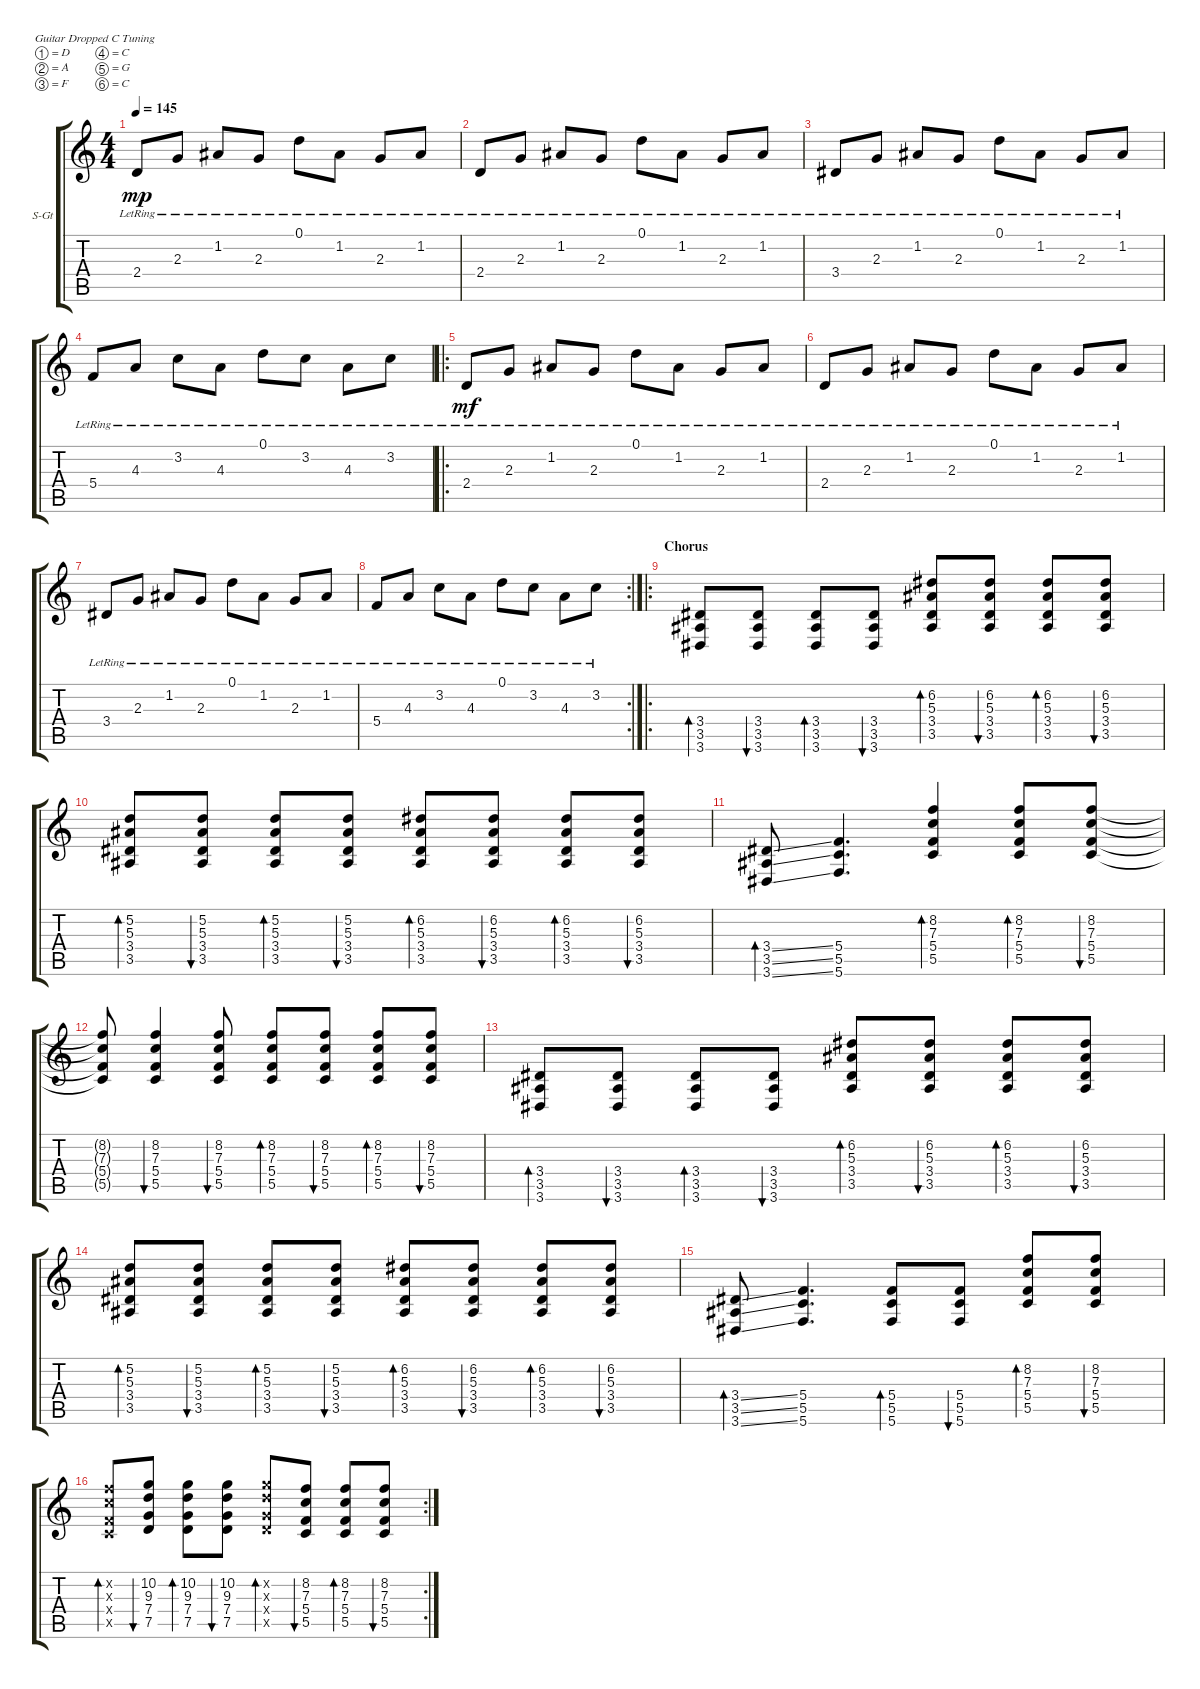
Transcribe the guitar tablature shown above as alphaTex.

\defaultSystemsLayout 4
\bracketExtendMode groupsimilarinstruments
\firstSystemTrackNameOrientation horizontal
\otherSystemsTrackNameOrientation horizontal
\track ("Matt" "S-Gt") {instrument acousticguitarsteel}
\staff {score tabs}
\tuning (D4 A3 F3 C3 G2 C2)
\ts (4 4)
\tempo 145
\clef g2
\ks c
2.4{lr}.8{dy mp} 2.3{lr}.8 1.2{lr}.8 2.3{lr}.8 0.1{lr}.8 1.2{lr}.8 2.3{lr}.8 1.2{lr}.8 |
2.4{lr}.8 2.3{lr}.8 1.2{lr}.8 2.3{lr}.8 0.1{lr}.8 1.2{lr}.8 2.3{lr}.8 1.2{lr}.8 |
3.4{lr}.8 2.3{lr}.8 1.2{lr}.8 2.3{lr}.8 0.1{lr}.8 1.2{lr}.8 2.3{lr}.8 1.2{lr}.8 |
5.4{lr}.8 4.3{lr}.8 3.2{lr}.8 4.3{lr}.8 0.1{lr}.8 3.2{lr}.8 4.3{lr}.8 3.2{lr}.8 |
\ro
2.4{lr}.8{dy mf} 2.3{lr}.8 1.2{lr}.8 2.3{lr}.8 0.1{lr}.8 1.2{lr}.8 2.3{lr}.8 1.2{lr}.8 |
2.4{lr}.8 2.3{lr}.8 1.2{lr}.8 2.3{lr}.8 0.1{lr}.8 1.2{lr}.8 2.3{lr}.8 1.2{lr}.8 |
3.4{lr}.8 2.3{lr}.8 1.2{lr}.8 2.3{lr}.8 0.1{lr}.8 1.2{lr}.8 2.3{lr}.8 1.2{lr}.8 |
\rc 2
5.4{lr}.8 4.3{lr}.8 3.2{lr}.8 4.3{lr}.8 0.1{lr}.8 3.2{lr}.8 4.3{lr}.8 3.2{lr}.8 |
\ro
\section ("" "Chorus")
(3.6 3.5 3.4).8{bd 32} (3.6 3.5 3.4).8{bu 31} (3.4 3.5 3.6).8{bd 30} (3.6 3.5 3.4).8{bu 30} (5.3 6.2 3.4 3.5).8{bd 32} (3.4 5.3 6.2 3.5).8{bu 31} (6.2 3.4 5.3 3.5).8{bd 30} (6.2 5.3 3.4 3.5).8{bu 34} |
(3.4 5.3 5.2 3.5).8{bd 33} (5.2 5.3 3.4 3.5).8{bu 32} (3.4 5.3 5.2 3.5).8{bd 32} (5.2 5.3 3.4 3.5).8{bu 32} (3.4 5.3 6.2 3.5).8{bd 32} (6.2 5.3 3.4 3.5).8{bu 34} (3.4 5.3 6.2 3.5).8{bd 32} (6.2 5.3 3.4 3.5).8{bu 34} |
(3.6{ss} 3.5{ss} 3.4{ss}).8{bd 30} (5.4 5.5 5.6).4{d} (5.4 7.3 8.2 5.5).4{bd 38} (5.4 7.3 8.2 5.5).8{bd 35} (8.2 7.3 5.4 5.5).8{bu 33} |
(5.4{t} 7.3{t} 8.2{t} 5.5{t}).8 (5.4 7.3 8.2 5.5).4{bu 38} (5.4 7.3 8.2 5.5).8{bu 34} (8.2 7.3 5.4 5.5).8{bd 33} (5.4 7.3 8.2 5.5).8{bu 32} (8.2 7.3 5.4 5.5).8{bd 34} (5.4 7.3 8.2 5.5).8{bu 33} |
(3.6 3.5 3.4).8{bd 32} (3.6 3.5 3.4).8{bu 31} (3.4 3.5 3.6).8{bd 30} (3.6 3.5 3.4).8{bu 30} (5.3 6.2 3.4 3.5).8{bd 32} (3.4 5.3 6.2 3.5).8{bu 31} (6.2 3.4 5.3 3.5).8{bd 30} (6.2 5.3 3.4 3.5).8{bu 34} |
(3.4 5.3 5.2 3.5).8{bd 33} (5.2 5.3 3.4 3.5).8{bu 32} (3.4 5.3 5.2 3.5).8{bd 32} (5.2 5.3 3.4 3.5).8{bu 32} (3.4 5.3 6.2 3.5).8{bd 32} (6.2 5.3 3.4 3.5).8{bu 34} (3.4 5.3 6.2 3.5).8{bd 32} (6.2 5.3 3.4 3.5).8{bu 34} |
(3.6{ss} 3.5{ss} 3.4{ss}).8{bd 30} (5.4 5.5 5.6).4{d} (5.4 5.6 5.5).8{bd 32} (5.5 5.4 5.6).8{bu 34} (5.4 7.3 8.2 5.5).8{bd 33} (8.2 7.3 5.4 5.5).8{bu 32} |
\rc 2
(8.2{x} 7.3{x} 5.4{x} 5.5{x}).8{bd 34} (7.5 7.4 9.3 10.2).8{bu 35} (7.5 7.4 9.3 10.2).8{bd 34} (7.5 7.4 9.3 10.2).8{bu 35} (7.5{x} 7.4{x} 9.3{x} 10.2{x}).8{bd 34} (5.5 5.4 7.3 8.2).8{bu 34} (5.5 5.4 7.3 8.2).8{bd 34} (5.5 5.4 7.3 8.2).8{bu 34}
